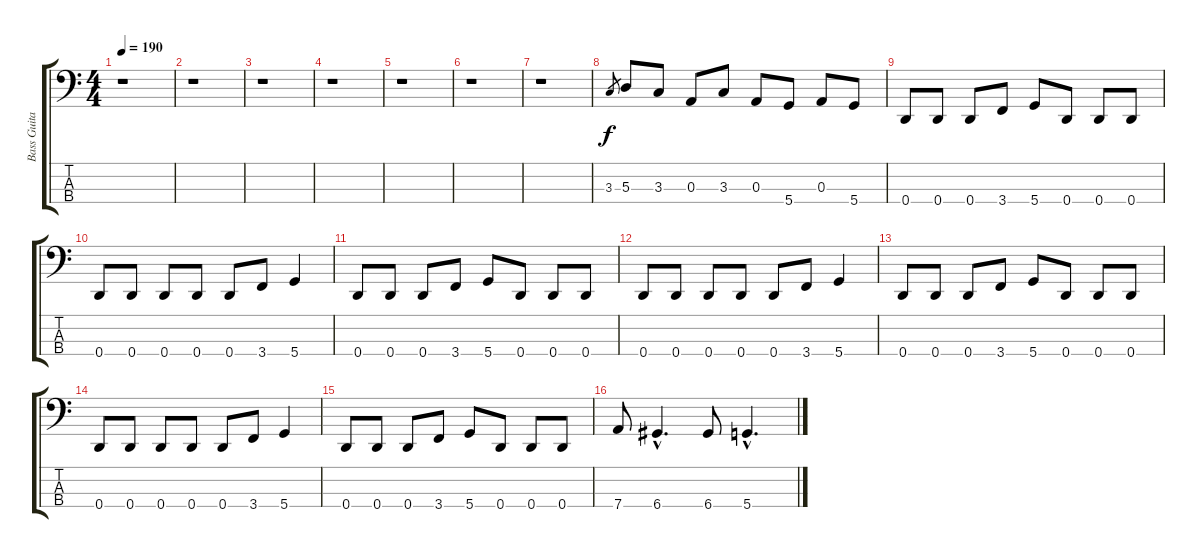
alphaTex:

\track ("Bass Guitar" "Bass Guita") {instrument electricbasspick}
\staff {score tabs}
\tuning (G2 D2 A1 D1) {hide}
\ts (4 4)
\tempo 190
\clef f4
\ks c
r.1{dy f} |
r.1 |
r.1 |
r.1 |
r.1 |
r.1 |
r.1 |
3.3.8{gr} 5.3.8 3.3.8 0.3.8 3.3.8 0.3.8 5.4.8 0.3.8 5.4.8 |
0.4.8 0.4.8 0.4.8 3.4.8 5.4.8 0.4.8 0.4.8 0.4.8 |
0.4.8 0.4.8 0.4.8 0.4.8 0.4.8 3.4.8 5.4.4 |
0.4.8 0.4.8 0.4.8 3.4.8 5.4.8 0.4.8 0.4.8 0.4.8 |
0.4.8 0.4.8 0.4.8 0.4.8 0.4.8 3.4.8 5.4.4 |
0.4.8 0.4.8 0.4.8 3.4.8 5.4.8 0.4.8 0.4.8 0.4.8 |
0.4.8 0.4.8 0.4.8 0.4.8 0.4.8 3.4.8 5.4.4 |
0.4.8 0.4.8 0.4.8 3.4.8 5.4.8 0.4.8 0.4.8 0.4.8 |
7.4.8 6.4{hac}.4{d} 6.4.8 5.4{hac}.4{d}
